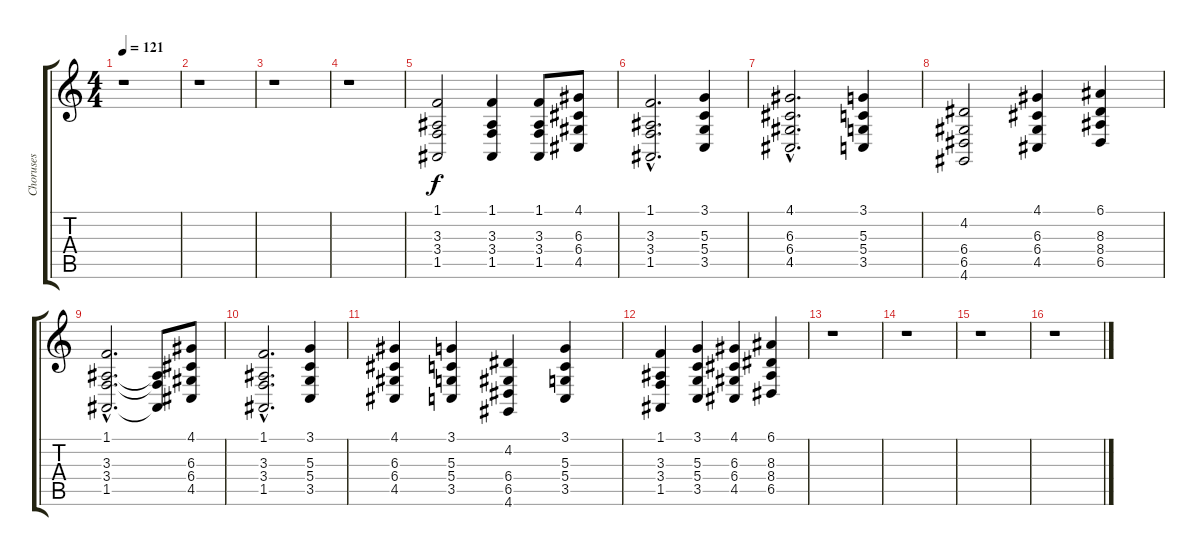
\track ("Choruses" "Choruses") {instrument choiraahs}
\staff {score tabs}
\tuning (E4 B3 G3 D3 A2 E2) {hide}
\ts (4 4)
\tempo 121
\clef g2
\ks c
r.1{dy f instrument choiraahs} |
r.1 |
r.1 |
r.1 |
(1.1 3.3 3.4 1.5).2 (1.1 3.3 3.4 1.5).4 (1.1 3.3 3.4 1.5).8 (4.1 6.3 6.4 4.5).8 |
(1.1{hac} 3.3{hac} 3.4{hac} 1.5{hac}).2{d} (3.1 5.3 5.4 3.5).4 |
(4.1{hac} 6.3{hac} 6.4{hac} 4.5{hac}).2{d} (3.1 5.3 5.4 3.5).4 |
(4.2 6.4 6.5 4.6).2 (4.1 6.3 6.4 4.5).4 (6.1 8.3 8.4 6.5).4 |
(1.1{hac} 3.3{hac} 3.4{hac} 1.5{hac}).2{d} (3.3{t} 3.4{t} 1.5{t}).8 (4.1 6.3 6.4 4.5).8 |
(1.1{hac} 3.3{hac} 3.4{hac} 1.5{hac}).2{d} (3.1 5.3 5.4 3.5).4 |
(4.1 6.3 6.4 4.5).4 (3.1 5.3 5.4 3.5).4 (4.2 6.4 6.5 4.6).4 (3.1 5.3 5.4 3.5).4 |
(1.1 3.3 3.4 1.5).4 (3.1 5.3 5.4 3.5).4 (4.1 6.3 6.4 4.5).4 (6.1 8.3 8.4 6.5).4 |
r.1 |
r.1 |
r.1 |
r.1
